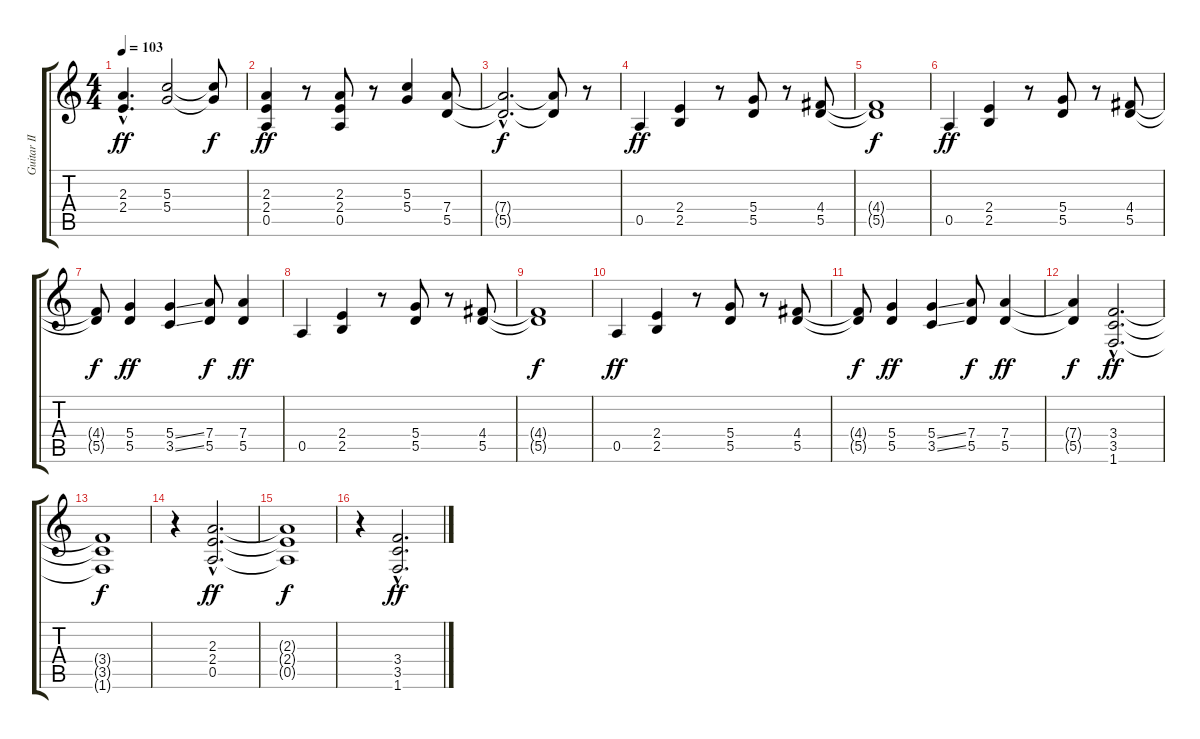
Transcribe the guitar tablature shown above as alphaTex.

\track ("Guitar II" "Guitar II") {instrument distortionguitar}
\staff {score tabs}
\tuning (E4 B3 G3 D3 A2 E2) {hide}
\ts (4 4)
\tempo 103
\clef g2
\ks c
(2.3{hac} 2.4{hac}).4{d dy ff} (5.3 5.4).2 (5.3{t} 5.4{t}).8{dy f} |
(2.3 2.4 0.5).4{dy ff} r.8 (2.3 2.4 0.5).8 r.8 (5.3 5.4).4 (7.4 5.5).8 |
(7.4{hac t} 5.5{hac t}).2{d dy f} (7.4{t} 5.5{t}).8 r.8 |
0.5.4{dy ff} (2.4 2.5).4 r.8 (5.4 5.5).8 r.8 (4.4 5.5).8 |
(4.4{t} 5.5{t}).1{dy f} |
0.5.4{dy ff} (2.4 2.5).4 r.8 (5.4 5.5).8 r.8 (4.4 5.5).8 |
(4.4{t} 5.5{t}).8{dy f} (5.4 5.5).4{dy ff} (5.4{ss} 3.5{ss}).4 (7.4 5.5).8{dy f} (7.4 5.5).4{dy ff} |
0.5.4 (2.4 2.5).4 r.8 (5.4 5.5).8 r.8 (4.4 5.5).8 |
(4.4{t} 5.5{t}).1{dy f} |
0.5.4{dy ff} (2.4 2.5).4 r.8 (5.4 5.5).8 r.8 (4.4 5.5).8 |
(4.4{t} 5.5{t}).8{dy f} (5.4 5.5).4{dy ff} (5.4{ss} 3.5{ss}).4 (7.4 5.5).8{dy f} (7.4 5.5).4{dy ff} |
(7.4{t} 5.5{t}).4{dy f} (3.4{hac} 3.5{hac} 1.6{hac}).2{d dy ff} |
(3.4{t} 3.5{t} 1.6{t}).1{dy f} |
r.4 (2.3{hac} 2.4{hac} 0.5{hac}).2{d dy ff} |
(2.3{t} 2.4{t} 0.5{t}).1{dy f} |
r.4 (3.4{hac} 3.5{hac} 1.6{hac}).2{d dy ff}
